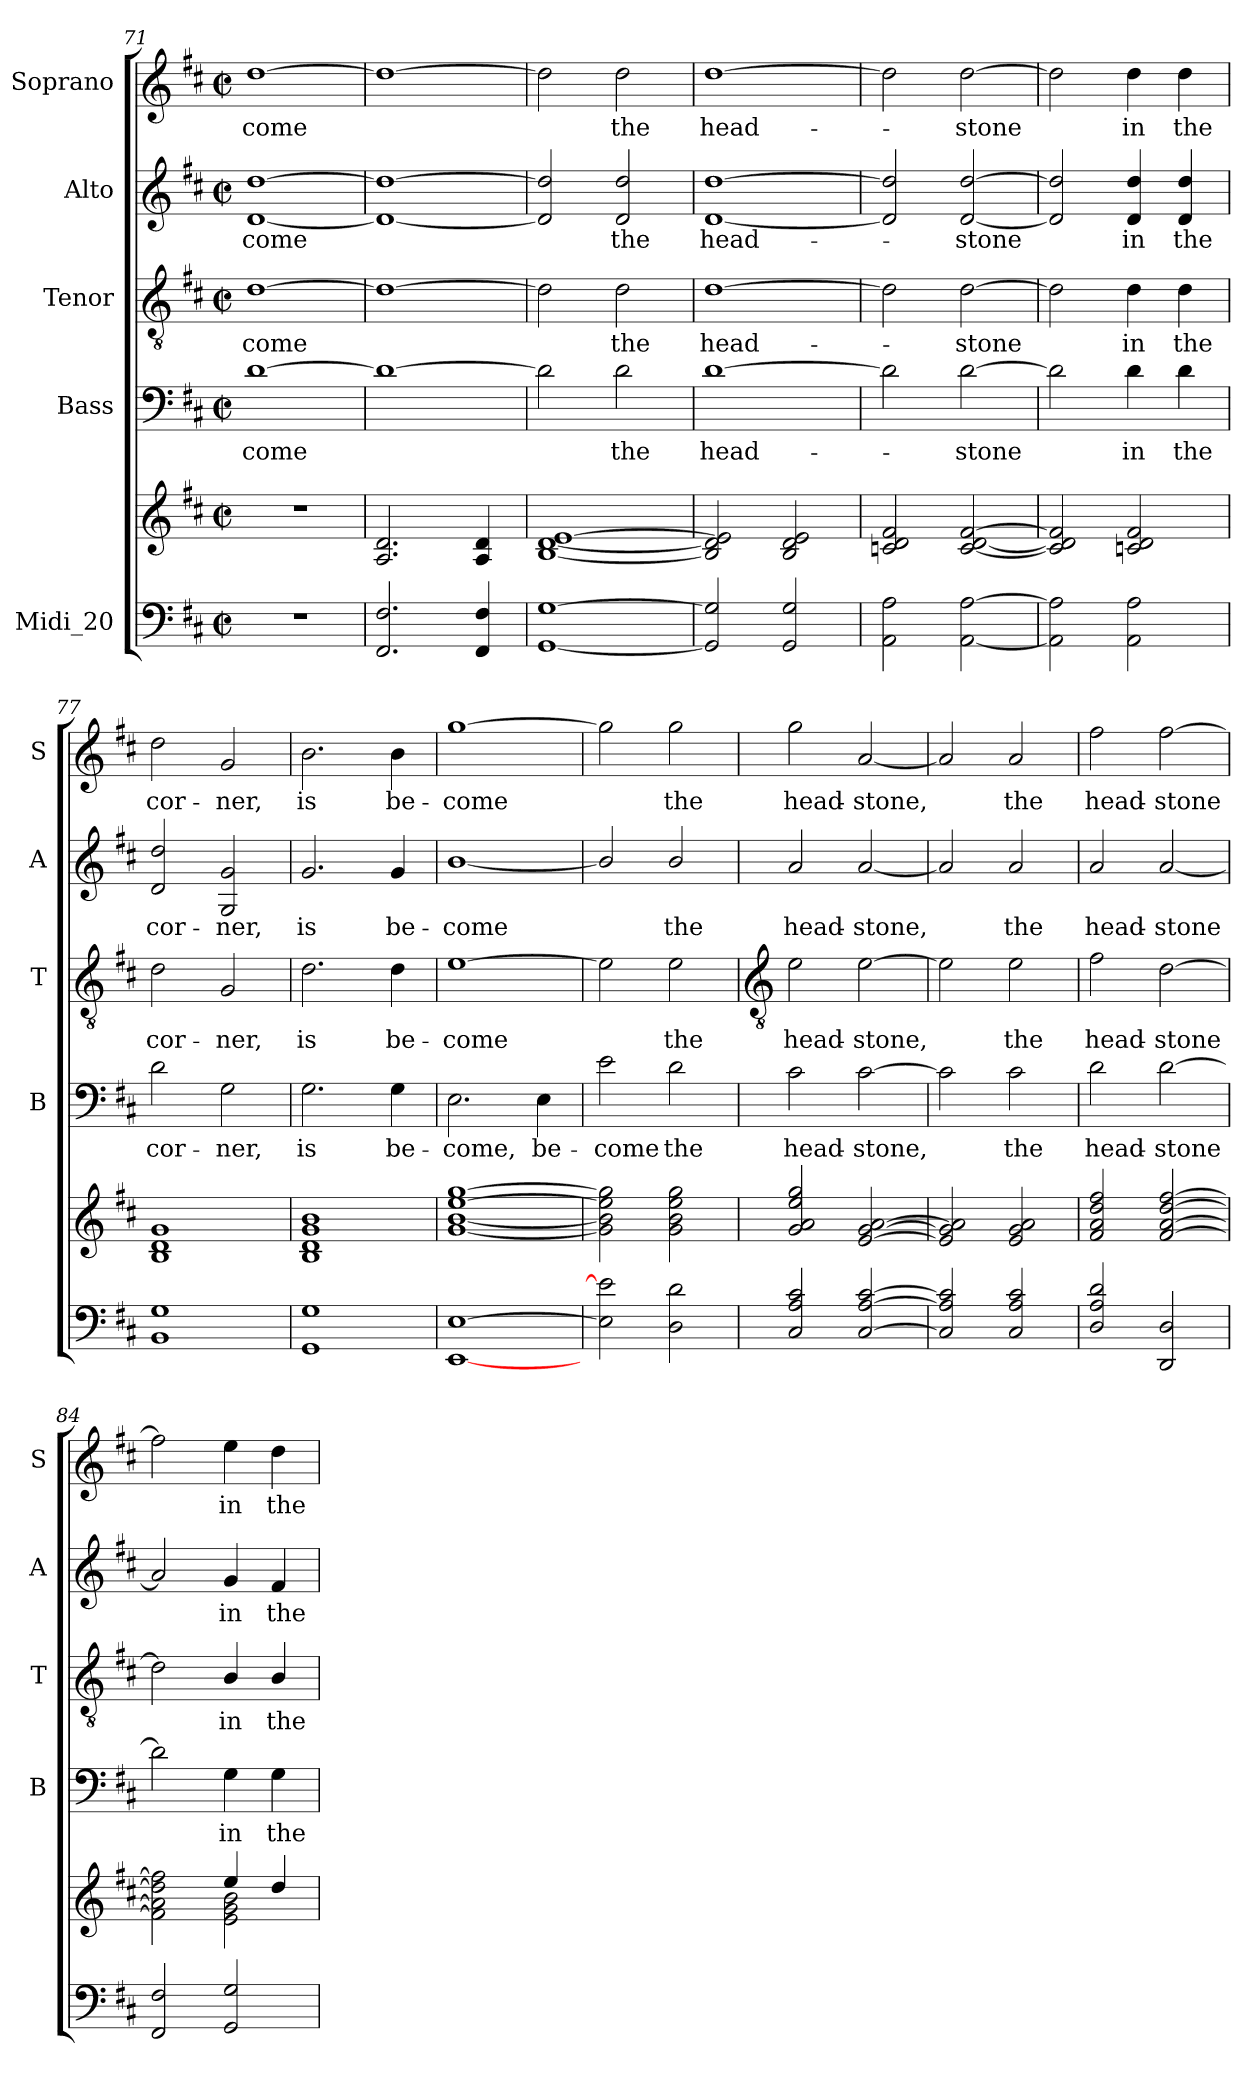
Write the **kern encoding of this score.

**kern	**kern	**kern	**text	**kern	**text	**kern	**text	**kern	**text
*part5	*part5	*part4	*part4	*part3	*part3	*part2	*part2	*part1	*part1
*staff6	*staff5	*staff4	*staff4	*staff3	*staff3	*staff2	*staff2	*staff1	*staff1
*I"Midi_20	*	*I"Bass	*	*I"Tenor	*	*I"Alto	*	*I"Soprano	*
*	*	*I'B	*	*I'T	*	*I'A	*	*I'S	*
*clefF4	*clefG2	*clefF4	*	*clefGv2	*	*clefG2	*	*clefG2	*
*k[f#c#]	*k[f#c#]	*k[f#c#]	*	*k[f#c#]	*	*k[f#c#]	*	*k[f#c#]	*
*D:	*D:	*D:	*	*D:	*	*D:	*	*D:	*
*M2/2	*M2/2	*M2/2	*	*M2/2	*	*M2/2	*	*M2/2	*
*met(c|)	*met(c|)	*met(c|)	*	*met(c|)	*	*met(c|)	*	*met(c|)	*
=71	=71	=71	=71	=71	=71	=71	=71	=71	=71
!	!	!	!LO:LY:b	!	!LO:LY:b	!	!LO:LY:b	!	!LO:LY:b
1r	1r	[1d	-come	[1d	-come	[1d [1dd	-come	[1dd	-come
=72	=72	=72	=72	=72	=72	=72	=72	=72	=72
2.FF# 2.F#	2.A 2.d	1d_	.	1d_	.	1d_ 1dd_	.	1dd_	.
4FF# 4F#	4A 4d	.	.	.	.	.	.	.	.
=73	=73	=73	=73	=73	=73	=73	=73	=73	=73
[1GG [1G	[1B [1d [1e	2d]	.	2d]	.	2d] 2dd]	.	2dd]	.
!	!	!	!LO:LY:b	!	!LO:LY:b	!	!LO:LY:b	!	!LO:LY:b
.	.	2d	the	2d	the	2d 2dd	the	2dd	the
=74	=74	=74	=74	=74	=74	=74	=74	=74	=74
!	!	!	!LO:LY:b	!	!LO:LY:b	!	!LO:LY:b	!	!LO:LY:b
2GG] 2G]	2B] 2d] 2e]	[1d	head-	[1d	head-	[1d [1dd	head-	[1dd	head-
2GG 2G	2B 2d 2e	.	.	.	.	.	.	.	.
=75	=75	=75	=75	=75	=75	=75	=75	=75	=75
2AA 2A	2cn 2d 2f#	2d]	.	2d]	.	2d] 2dd]	.	2dd]	.
!	!	!	!LO:LY:b	!	!LO:LY:b	!	!LO:LY:b	!	!LO:LY:b
[2AA [2A	[2c [2d [2f#	[2d	stone	[2d	stone	[2d [2dd	stone	[2dd	stone
=76	=76	=76	=76	=76	=76	=76	=76	=76	=76
2AA] 2A]	2c] 2d] 2f#]	2d]	.	2d]	.	2d] 2dd]	.	2dd]	.
!	!	!	!LO:LY:b	!	!LO:LY:b	!	!LO:LY:b	!	!LO:LY:b
2AA 2A	2c 2d 2f#	4d	in	4d	in	4d 4dd	in	4dd	in
!	!	!	!LO:LY:b	!	!LO:LY:b	!	!LO:LY:b	!	!LO:LY:b
.	.	4d	the	4d	the	4d 4dd	the	4dd	the
=77	=77	=77	=77	=77	=77	=77	=77	=77	=77
!	!	!	!LO:LY:b	!	!LO:LY:b	!	!LO:LY:b	!	!LO:LY:b
1BB 1G	1B 1d 1g	2d	cor-	2d	cor-	2d 2dd	cor-	2dd	cor-
!	!	!	!LO:LY:b	!	!LO:LY:b	!	!LO:LY:b	!	!LO:LY:b
.	.	2G	-ner,	2G	-ner,	2G 2g	-ner,	2g	-ner,
=78	=78	=78	=78	=78	=78	=78	=78	=78	=78
!	!	!	!LO:LY:b	!	!LO:LY:b	!	!LO:LY:b	!	!LO:LY:b
1GG 1G	1B 1d 1g 1b	2.G	is	2.d	is	2.g	is	2.b	is
!	!	!	!LO:LY:b	!	!LO:LY:b	!	!LO:LY:b	!	!LO:LY:b
.	.	4G	be-	4d	be-	4g	be-	4b	be-
=79	=79	=79	=79	=79	=79	=79	=79	=79	=79
!	!	!	!LO:LY:b	!	!LO:LY:b	!	!LO:LY:b	!	!LO:LY:b
[1EE [1E	[1g [1b [1ee [1gg	2.E	-come,	[1e	-come	[1b/	-come	[1gg	-come
!	!	!	!LO:LY:b	!	!	!	!	!	!
.	.	4E	be-	.	.	.	.	.	.
=80	=80	=80	=80	=80	=80	=80	=80	=80	=80
!	!	!	!LO:LY:b	!	!	!	!	!	!
2E] 2e]	2g] 2b] 2ee] 2gg]	2e	-come	2e]	.	2b/]	.	2gg]	.
!	!	!	!LO:LY:b	!	!LO:LY:b	!	!LO:LY:b	!	!LO:LY:b
2D 2d	2g 2b 2ee 2gg	2d	the	2e	the	2b/	the	2gg	the
!!LO:LB:g=z
=81	=81	=81	=81	=81	=81	=81	=81	=81	=81
*	*	*	*	*clefGv2	*	*	*	*	*
*^	*^	*	*	*	*	*	*	*	*
!	!	!	!	!	!LO:LY:b	!	!LO:LY:b	!	!LO:LY:b	!	!LO:LY:b
2C# 2A 2c#	1ryy	2g 2a 2ee 2gg	1ryy	2c#	head-	2e	head-	2a	head-	2gg	head-
!	!	!	!	!	!LO:LY:b	!	!LO:LY:b	!	!LO:LY:b	!	!LO:LY:b
[2C# [2A [2c#	.	[2e [2g [2a	.	[2c#	-stone,	[2e	-stone,	[2a	-stone,	[2a	-stone,
=82	=82	=82	=82	=82	=82	=82	=82	=82	=82	=82	=82
2C#] 2A] 2c#]	1ryy	2e] 2g] 2a]	1ryy	2c#]	.	2e]	.	2a]	.	2a]	.
!	!	!	!	!	!LO:LY:b	!	!LO:LY:b	!	!LO:LY:b	!	!LO:LY:b
2C# 2A 2c#	.	2e 2g 2a	.	2c#	the	2e	the	2a	the	2a	the
=83	=83	=83	=83	=83	=83	=83	=83	=83	=83	=83	=83
!	!	!	!	!	!LO:LY:b	!	!LO:LY:b	!	!LO:LY:b	!	!LO:LY:b
2D 2A 2d	1ryy	2f# 2a 2dd 2ff#	1ryy	2d	head-	2f#	head-	2a	head-	2ff#	head-
!	!	!	!	!	!LO:LY:b	!	!LO:LY:b	!	!LO:LY:b	!	!LO:LY:b
2DD 2D	.	[2f# [2a [2dd [2ff#	.	[2d	-stone	[2d	-stone	[2a	-stone	[2ff#	-stone
=84	=84	=84	=84	=84	=84	=84	=84	=84	=84	=84	=84
2FF# 2F#	1ryy	2f#] 2a] 2dd] 2ff#]	2ryy	2d]	.	2d]	.	2a]	.	2ff#]	.
!	!	!	!	!	!LO:LY:b	!	!LO:LY:b	!	!LO:LY:b	!	!LO:LY:b
2GG 2G	.	4ee/	2e\ 2g\ 2b\	4G	in	4B/	in	4g	in	4ee	in
!	!	!	!	!	!LO:LY:b	!	!LO:LY:b	!	!LO:LY:b	!	!LO:LY:b
.	.	4dd/	.	4G	the	4B/	the	4f#	the	4dd	the
*v	*v	*	*	*	*	*	*	*	*	*	*
*	*v	*v	*	*	*	*	*	*	*	*
=	=	=	=	=	=	=	=	=	=
*-	*-	*-	*-	*-	*-	*-	*-	*-	*-
